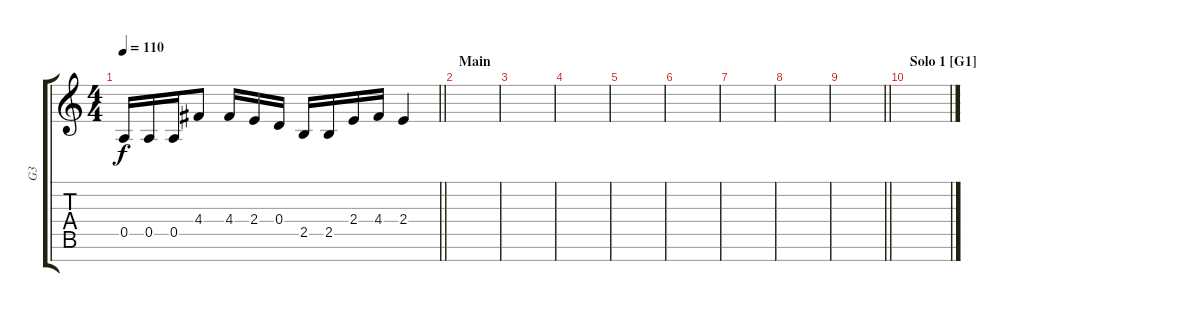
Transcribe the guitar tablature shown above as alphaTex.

\track ("G3" "G3") {instrument distortionguitar}
\staff {score tabs}
\tuning (E4 B3 G3 D3 A2 E2 B1) {hide}
\ts (4 4)
\tempo 110
\clef g2
\barLineRight lightlight
\ks c
0.5.16{dy f} 0.5.16 0.5.16 4.4.8 4.4.16 2.4.16 0.4.16 2.5.16 2.5.16 2.4.16 4.4.16 2.4.4 |
\section ("" "Main")
|
|
|
|
|
|
|
\barLineRight lightlight
|
\section ("" "Solo 1 [G1]")
